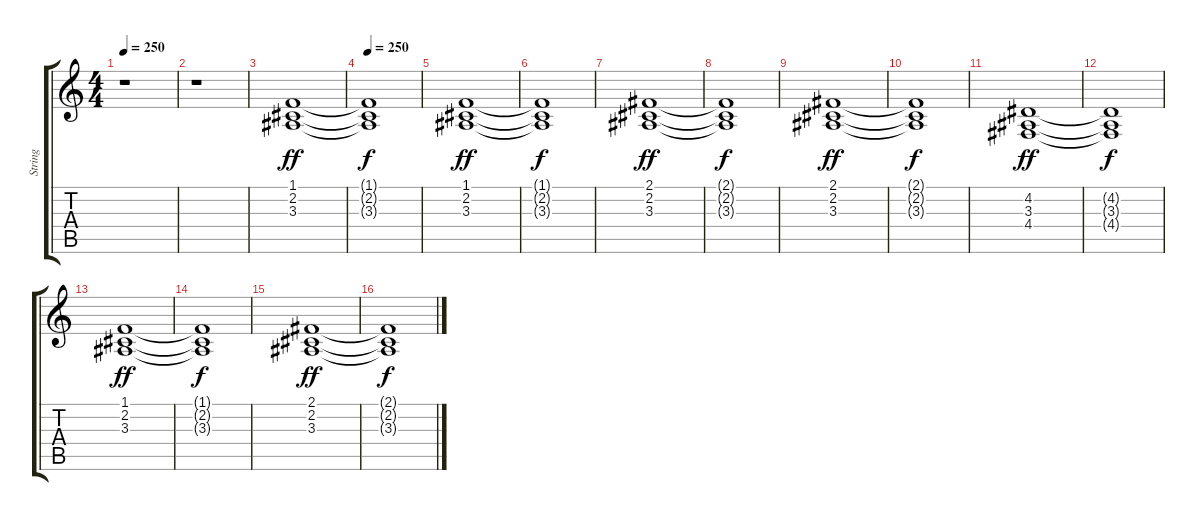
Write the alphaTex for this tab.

\track ("String" "String") {instrument stringensemble2}
\staff {score tabs}
\tuning (E4 B3 G3 D3 A2 E2) {hide}
\ts (4 4)
\tempo 250
\clef g2
\ks c
r.1{dy ff instrument stringensemble2} |
r.1 |
(1.1 2.2 3.3).1 |
\tempo 250
(1.1{t} 2.2{t} 3.3{t}).1{dy f} |
(1.1 2.2 3.3).1{dy ff} |
(1.1{t} 2.2{t} 3.3{t}).1{dy f} |
(2.1 2.2 3.3).1{dy ff} |
(2.1{t} 2.2{t} 3.3{t}).1{dy f} |
(2.1 2.2 3.3).1{dy ff} |
(2.1{t} 2.2{t} 3.3{t}).1{dy f} |
(4.2 3.3 4.4).1{dy ff} |
(4.2{t} 3.3{t} 4.4{t}).1{dy f} |
(1.1 2.2 3.3).1{dy ff} |
(1.1{t} 2.2{t} 3.3{t}).1{dy f} |
(2.1 2.2 3.3).1{dy ff} |
(2.1{t} 2.2{t} 3.3{t}).1{dy f}
